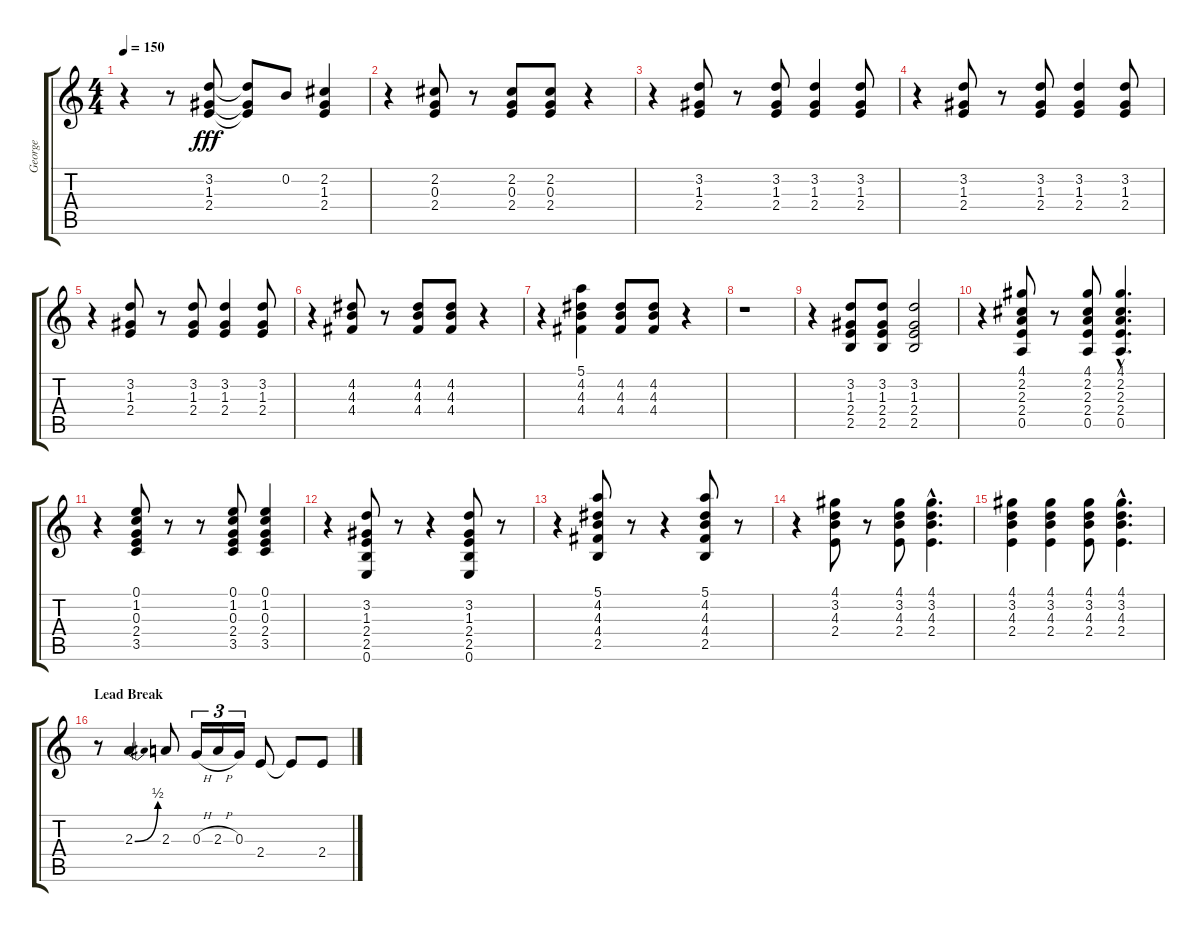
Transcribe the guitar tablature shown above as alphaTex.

\track ("George" "George") {instrument electricguitarclean}
\staff {score tabs}
\tuning (E4 B3 G3 D3 A2 E2) {hide}
\ts (4 4)
\tempo 150
\clef g2
\ks c
r.4{dy fff} r.8 (3.2 1.3 2.4).8 (3.2{t} 1.3{t} 2.4{t}).8 0.2.8 (2.2 1.3 2.4).4 |
r.4 (2.2 0.3 2.4).8 r.8 (2.2 0.3 2.4).8 (2.2 0.3 2.4).8 r.4 |
r.4 (3.2 1.3 2.4).8 r.8 (3.2 1.3 2.4).8 (3.2 1.3 2.4).4 (3.2 1.3 2.4).8 |
r.4 (3.2 1.3 2.4).8 r.8 (3.2 1.3 2.4).8 (3.2 1.3 2.4).4 (3.2 1.3 2.4).8 |
r.4 (3.2 1.3 2.4).8 r.8 (3.2 1.3 2.4).8 (3.2 1.3 2.4).4 (3.2 1.3 2.4).8 |
r.4 (4.2 4.3 4.4).8 r.8 (4.2 4.3 4.4).8 (4.2 4.3 4.4).8 r.4 |
r.4 (5.1 4.2 4.3 4.4).4 (4.2 4.3 4.4).8 (4.2 4.3 4.4).8 r.4 |
r.1 |
r.4 (3.2 1.3 2.4 2.5).8 (3.2 1.3 2.4 2.5).8 (3.2 1.3 2.4 2.5).2 |
r.4 (4.1 2.2 2.3 2.4 0.5).8 r.8 (4.1 2.2 2.3 2.4 0.5).8 (4.1{hac} 2.2{hac} 2.3{hac} 2.4{hac} 0.5{hac}).4{d} |
r.4 (0.1 1.2 0.3 2.4 3.5).8 r.8 r.8 (0.1 1.2 0.3 2.4 3.5).8 (0.1 1.2 0.3 2.4 3.5).4 |
r.4 (3.2 1.3 2.4 2.5 0.6).8 r.8 r.4 (3.2 1.3 2.4 2.5 0.6).8 r.8 |
r.4 (5.1 4.2 4.3 4.4 2.5).8 r.8 r.4 (5.1 4.2 4.3 4.4 2.5).8 r.8 |
r.4 (4.1 3.2 4.3 2.4).8 r.8 (4.1 3.2 4.3 2.4).8 (4.1{hac} 3.2{hac} 4.3{hac} 2.4{hac}).4{d} |
(4.1 3.2 4.3 2.4).4 (4.1 3.2 4.3 2.4).4 (4.1 3.2 4.3 2.4).8 (4.1{hac} 3.2{hac} 4.3{hac} 2.4{hac}).4{d} |
\section ("" "Lead Break")
r.8{volume 16 instrument electricguitarjazz} 2.3{be (bend 0 0 60 2)}.4 2.3.8 0.3{h}.16{tu (3 2)} 2.3{h}.16{tu (3 2)} 0.3.16{tu (3 2)} 2.4.8 2.4{t}.8 2.4.8
